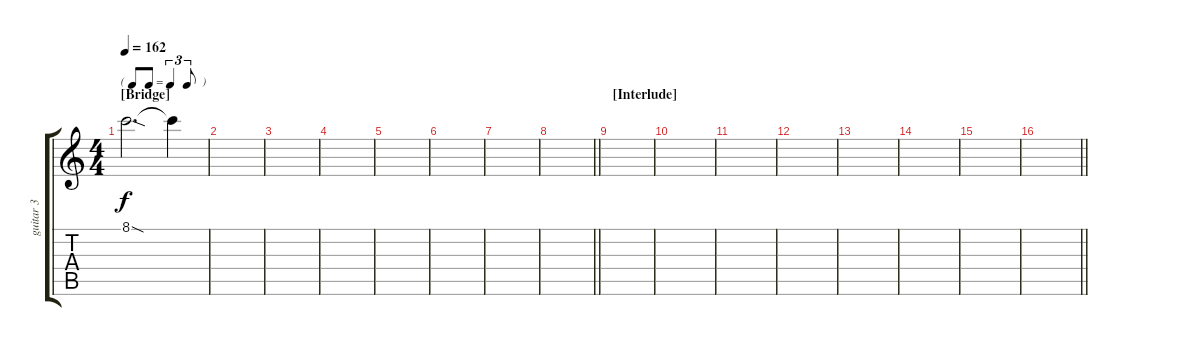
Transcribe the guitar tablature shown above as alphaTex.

\track ("guitar 3" "guitar 3") {instrument overdrivenguitar}
\staff {score tabs}
\tuning (E4 B3 G3 D3 A2 E2) {hide}
\ts (4 4)
\tf triplet8th
\section ("" "[Bridge]")
\tempo 162
\clef g2
\ks c
8.1{sod}.2{d dy f} 8.1{t}.4 |
|
|
|
|
|
|
\barLineRight lightlight
|
\section ("" "[Interlude]")
|
|
|
|
|
|
|
\barLineRight lightlight
